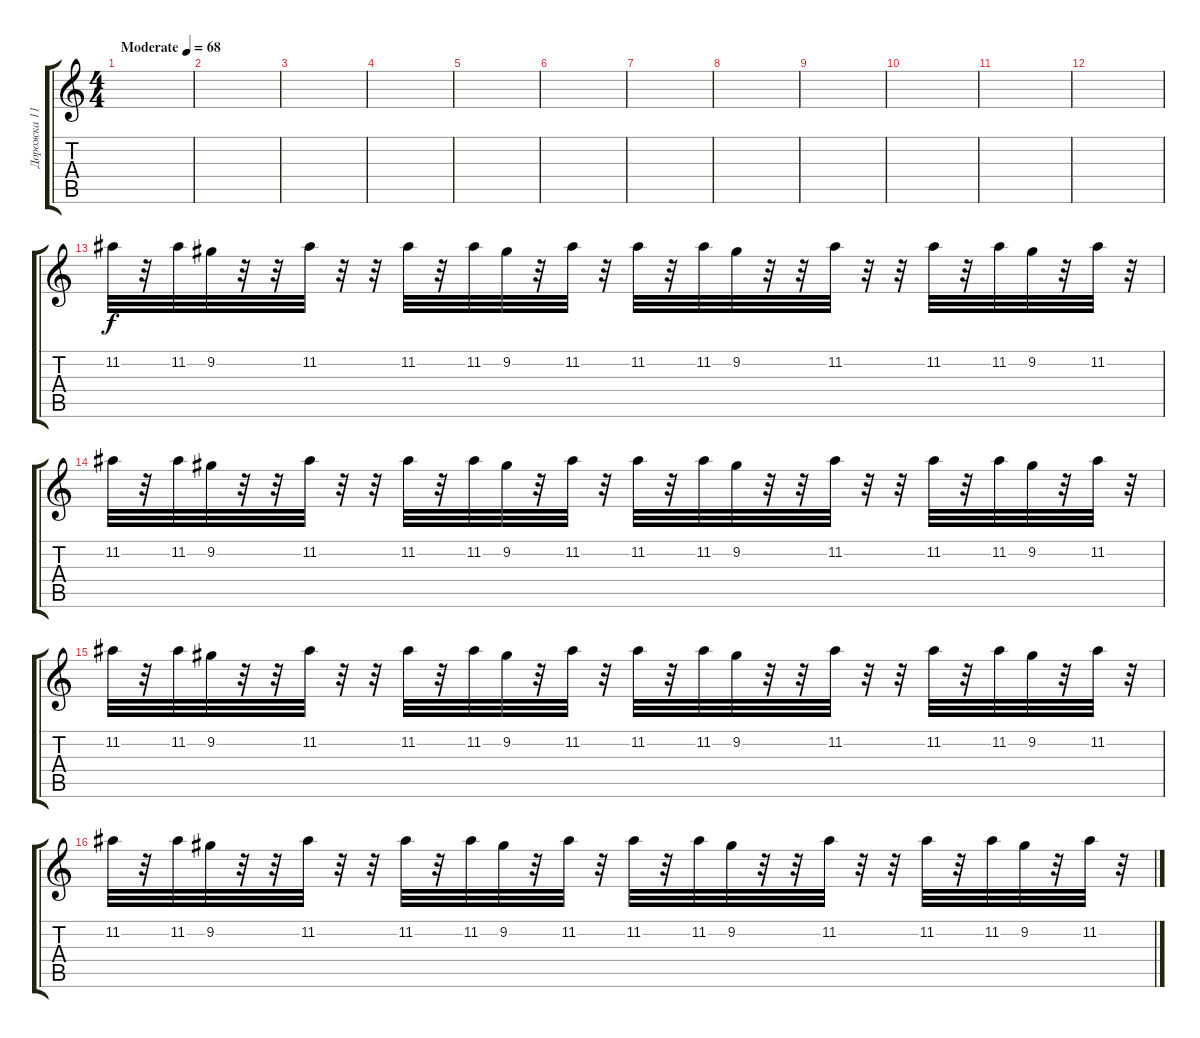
\track ("Дорожка 11" "Дорожка 11") {instrument electricbassfinger}
\staff {score tabs}
\tuning (E4 B3 G3 D3 A2 E2) {hide}
\ts (4 4)
\tempo (68 "Moderate")
\clef g2
\ks c
|
|
|
|
|
|
|
|
|
|
|
|
11.2.32 r.32 11.2.32 9.2.32 r.32 r.32 11.2.32 r.32 r.32 11.2.32 r.32 11.2.32 9.2.32 r.32 11.2.32 r.32 11.2.32 r.32 11.2.32 9.2.32 r.32 r.32 11.2.32 r.32 r.32 11.2.32 r.32 11.2.32 9.2.32 r.32 11.2.32 r.32 |
11.2.32 r.32 11.2.32 9.2.32 r.32 r.32 11.2.32 r.32 r.32 11.2.32 r.32 11.2.32 9.2.32 r.32 11.2.32 r.32 11.2.32 r.32 11.2.32 9.2.32 r.32 r.32 11.2.32 r.32 r.32 11.2.32 r.32 11.2.32 9.2.32 r.32 11.2.32 r.32 |
11.2.32 r.32 11.2.32 9.2.32 r.32 r.32 11.2.32 r.32 r.32 11.2.32 r.32 11.2.32 9.2.32 r.32 11.2.32 r.32 11.2.32 r.32 11.2.32 9.2.32 r.32 r.32 11.2.32 r.32 r.32 11.2.32 r.32 11.2.32 9.2.32 r.32 11.2.32 r.32 |
11.2.32 r.32 11.2.32 9.2.32 r.32 r.32 11.2.32 r.32 r.32 11.2.32 r.32 11.2.32 9.2.32 r.32 11.2.32 r.32 11.2.32 r.32 11.2.32 9.2.32 r.32 r.32 11.2.32 r.32 r.32 11.2.32 r.32 11.2.32 9.2.32 r.32 11.2.32 r.32
